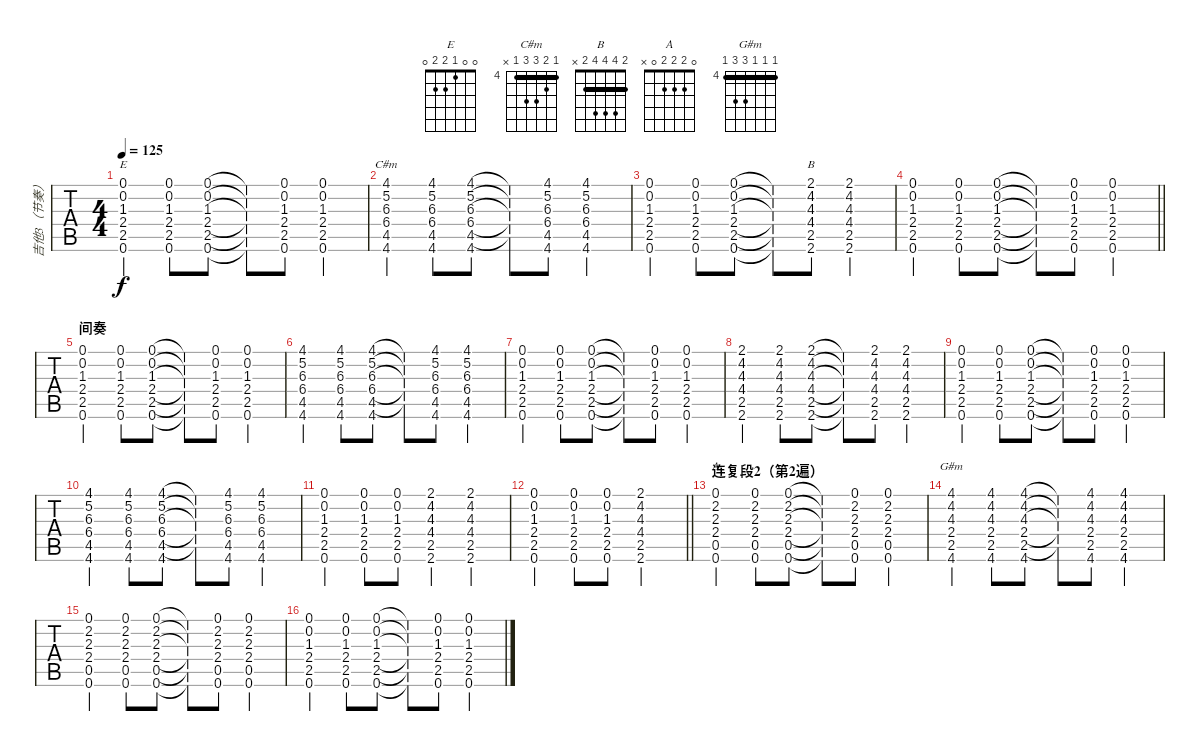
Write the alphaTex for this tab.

\track ("吉他3（节奏）" "吉他3（节奏）") {instrument acousticguitarsteel}
\staff {tabs}
\tuning (E4 B3 G3 D3 A2 E2) {hide}
\chord ("E" 0 0 1 2 2 0)
\chord ("C#m" 4 5 6 6 4 x) {firstfret 4 barre 4}
\chord ("B" 2 4 4 4 2 x) {barre 2}
\chord ("A" 0 2 2 2 0 x)
\chord ("G#m" 4 4 4 6 6 4) {firstfret 4 barre 4}
\ts (4 4)
\tempo 125
\clef g2
\ks e
(0.1 0.2 1.3 2.4 2.5 0.6).4{ch "E" dy f} (0.1 0.2 1.3 2.4 2.5 0.6).8 (0.1 0.2 1.3 2.4 2.5 0.6).8 (0.1{t} 0.2{t} 1.3{t} 2.4{t} 2.5{t} 0.6{t}).8 (0.1 0.2 1.3 2.4 2.5 0.6).8 (0.1 0.2 1.3 2.4 2.5 0.6).4 |
(4.1 5.2 6.3 6.4 4.5 4.6).4{ch "C#m"} (4.1 5.2 6.3 6.4 4.5 4.6).8 (4.1 5.2 6.3 6.4 4.5 4.6).8 (4.1{t} 5.2{t} 6.3{t} 6.4{t} 4.5{t}).8 (4.1 5.2 6.3 6.4 4.5 4.6).8 (4.1 5.2 6.3 6.4 4.5 4.6).4 |
(0.1 0.2 1.3 2.4 2.5 0.6).4 (0.1 0.2 1.3 2.4 2.5 0.6).8 (0.1 0.2 1.3 2.4 2.5 0.6).8 (0.1{t} 0.2{t} 1.3{t} 2.4{t} 2.5{t} 0.6{t}).8 (2.1 4.2 4.3 4.4 2.5 2.6).8{ch "B"} (2.1 4.2 4.3 4.4 2.5 2.6).4 |
\barLineRight lightlight
(0.1 0.2 1.3 2.4 2.5 0.6).4 (0.1 0.2 1.3 2.4 2.5 0.6).8 (0.1 0.2 1.3 2.4 2.5 0.6).8 (0.1{t} 0.2{t} 1.3{t} 2.4{t} 2.5{t} 0.6{t}).8 (0.1 0.2 1.3 2.4 2.5 0.6).8 (0.1 0.2 1.3 2.4 2.5 0.6).4 |
\section ("" "间奏")
(0.1 0.2 1.3 2.4 2.5 0.6).4 (0.1 0.2 1.3 2.4 2.5 0.6).8 (0.1 0.2 1.3 2.4 2.5 0.6).8 (0.1{t} 0.2{t} 1.3{t} 2.4{t} 2.5{t} 0.6{t}).8 (0.1 0.2 1.3 2.4 2.5 0.6).8 (0.1 0.2 1.3 2.4 2.5 0.6).4 |
(4.1 5.2 6.3 6.4 4.5 4.6).4 (4.1 5.2 6.3 6.4 4.5 4.6).8 (4.1 5.2 6.3 6.4 4.5 4.6).8 (4.1{t} 5.2{t} 6.3{t} 6.4{t} 4.5{t}).8 (4.1 5.2 6.3 6.4 4.5 4.6).8 (4.1 5.2 6.3 6.4 4.5 4.6).4 |
(0.1 0.2 1.3 2.4 2.5 0.6).4 (0.1 0.2 1.3 2.4 2.5 0.6).8 (0.1 0.2 1.3 2.4 2.5 0.6).8 (0.1{t} 0.2{t} 1.3{t} 2.4{t} 2.5{t} 0.6{t}).8 (0.1 0.2 1.3 2.4 2.5 0.6).8 (0.1 0.2 1.3 2.4 2.5 0.6).4 |
(2.1 4.2 4.3 4.4 2.5 2.6).4 (2.1 4.2 4.3 4.4 2.5 2.6).8 (2.1 4.2 4.3 4.4 2.5 2.6).8 (2.1{t} 4.2{t} 4.3{t} 4.4{t} 2.5{t} 2.6{t}).8 (2.1 4.2 4.3 4.4 2.5 2.6).8 (2.1 4.2 4.3 4.4 2.5 2.6).4 |
(0.1 0.2 1.3 2.4 2.5 0.6).4 (0.1 0.2 1.3 2.4 2.5 0.6).8 (0.1 0.2 1.3 2.4 2.5 0.6).8 (0.1{t} 0.2{t} 1.3{t} 2.4{t} 2.5{t} 0.6{t}).8 (0.1 0.2 1.3 2.4 2.5 0.6).8 (0.1 0.2 1.3 2.4 2.5 0.6).4 |
(4.1 5.2 6.3 6.4 4.5 4.6).4 (4.1 5.2 6.3 6.4 4.5 4.6).8 (4.1 5.2 6.3 6.4 4.5 4.6).8 (4.1{t} 5.2{t} 6.3{t} 6.4{t} 4.5{t}).8 (4.1 5.2 6.3 6.4 4.5 4.6).8 (4.1 5.2 6.3 6.4 4.5 4.6).4 |
(0.1 0.2 1.3 2.4 2.5 0.6).4 (0.1 0.2 1.3 2.4 2.5 0.6).8 (0.1 0.2 1.3 2.4 2.5 0.6).8 (2.1 4.2 4.3 4.4 2.5 2.6).4 (2.1 4.2 4.3 4.4 2.5 2.6).4 |
\barLineRight lightlight
(0.1 0.2 1.3 2.4 2.5 0.6).4 (0.1 0.2 1.3 2.4 2.5 0.6).8 (0.1 0.2 1.3 2.4 2.5 0.6).8 (2.1 4.2 4.3 4.4 2.5 2.6).2 |
\section ("" "连复段2（第2遍）")
(0.1 2.2 2.3 2.4 0.5 0.6).4{ch "A"} (0.1 2.2 2.3 2.4 0.5 0.6).8 (0.1 2.2 2.3 2.4 0.5 0.6).8 (0.1{t} 2.2{t} 2.3{t} 2.4{t} 0.5{t} 0.6{t}).8 (0.1 2.2 2.3 2.4 0.5 0.6).8 (0.1 2.2 2.3 2.4 0.5 0.6).4 |
(4.1 4.2 4.3 2.4 2.5 4.6).4{ch "G#m"} (4.1 4.2 4.3 2.4 2.5 4.6).8 (4.1 4.2 4.3 2.4 2.5 4.6).8 (4.1{t} 4.2{t} 4.3{t} 2.4{t} 2.5{t}).8 (4.1 4.2 4.3 2.4 2.5 4.6).8 (4.1 4.2 4.3 2.4 2.5 4.6).4 |
(0.1 2.2 2.3 2.4 0.5 0.6).4 (0.1 2.2 2.3 2.4 0.5 0.6).8 (0.1 2.2 2.3 2.4 0.5 0.6).8 (0.1{t} 2.2{t} 2.3{t} 2.4{t} 0.5{t} 0.6{t}).8 (0.1 2.2 2.3 2.4 0.5 0.6).8 (0.1 2.2 2.3 2.4 0.5 0.6).4 |
(0.1 0.2 1.3 2.4 2.5 0.6).4 (0.1 0.2 1.3 2.4 2.5 0.6).8 (0.1 0.2 1.3 2.4 2.5 0.6).8 (0.1{t} 0.2{t} 1.3{t} 2.4{t} 2.5{t} 0.6{t}).8 (0.1 0.2 1.3 2.4 2.5 0.6).8 (0.1 0.2 1.3 2.4 2.5 0.6).4
